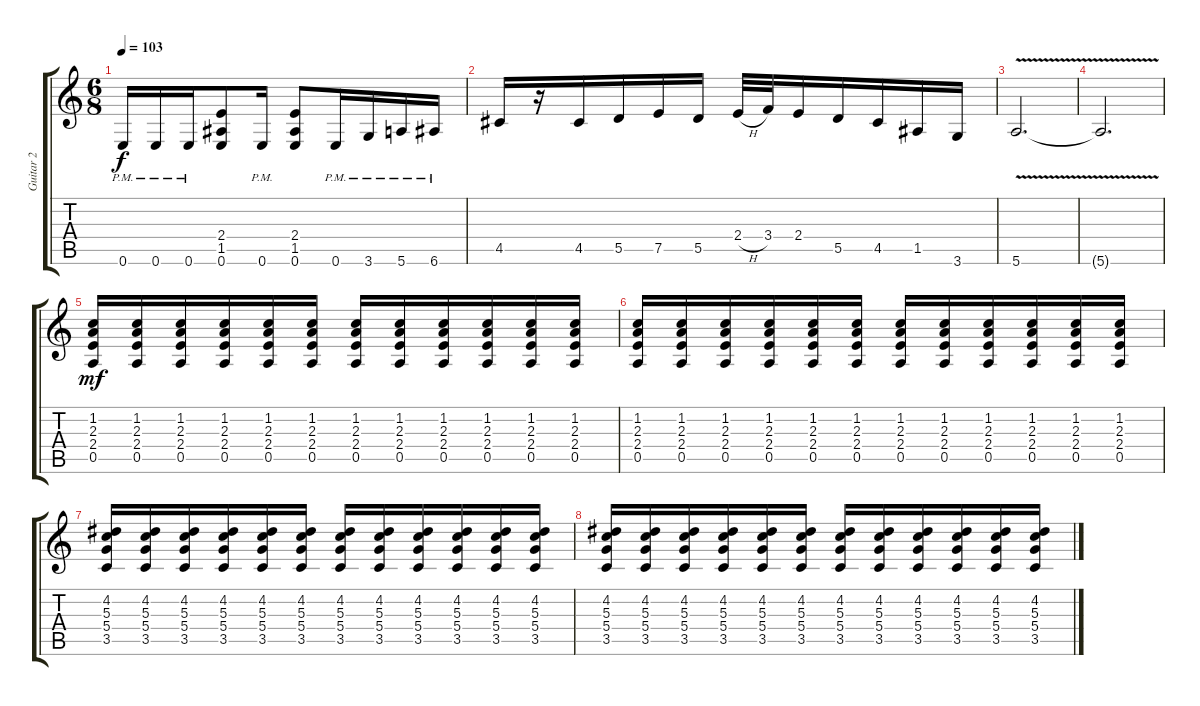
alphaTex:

\track ("Guitar 2" "Guitar 2") {instrument distortionguitar}
\staff {score tabs}
\tuning (E4 B3 G3 D3 A2 E2) {hide}
\ts (6 8)
\tempo 103
\clef g2
\ks c
0.6{pm}.16{dy f} 0.6{pm}.16 0.6{pm}.16 (2.4 1.5 0.6).8 0.6{pm}.16 (2.4 1.5 0.6).8 0.6{pm}.16 3.6{pm}.16 5.6{pm}.16 6.6{pm}.16 |
4.5.16 r.16 4.5.16 5.5.16 7.5.16 5.5.16 2.4{h}.32 3.4.32 2.4.16 5.5.16 4.5.16 1.5.16 3.6.16 |
5.6{v}.2{d} |
5.6{t}.2{d} |
(1.2 2.3 2.4 0.5).16{dy mf} (1.2 2.3 2.4 0.5).16 (1.2 2.3 2.4 0.5).16 (1.2 2.3 2.4 0.5).16 (1.2 2.3 2.4 0.5).16 (1.2 2.3 2.4 0.5).16 (1.2 2.3 2.4 0.5).16 (1.2 2.3 2.4 0.5).16 (1.2 2.3 2.4 0.5).16 (1.2 2.3 2.4 0.5).16 (1.2 2.3 2.4 0.5).16 (1.2 2.3 2.4 0.5).16 |
(1.2 2.3 2.4 0.5).16 (1.2 2.3 2.4 0.5).16 (1.2 2.3 2.4 0.5).16 (1.2 2.3 2.4 0.5).16 (1.2 2.3 2.4 0.5).16 (1.2 2.3 2.4 0.5).16 (1.2 2.3 2.4 0.5).16 (1.2 2.3 2.4 0.5).16 (1.2 2.3 2.4 0.5).16 (1.2 2.3 2.4 0.5).16 (1.2 2.3 2.4 0.5).16 (1.2 2.3 2.4 0.5).16 |
(4.2 5.3 5.4 3.5).16 (4.2 5.3 5.4 3.5).16 (4.2 5.3 5.4 3.5).16 (4.2 5.3 5.4 3.5).16 (4.2 5.3 5.4 3.5).16 (4.2 5.3 5.4 3.5).16 (4.2 5.3 5.4 3.5).16 (4.2 5.3 5.4 3.5).16 (4.2 5.3 5.4 3.5).16 (4.2 5.3 5.4 3.5).16 (4.2 5.3 5.4 3.5).16 (4.2 5.3 5.4 3.5).16 |
(4.2 5.3 5.4 3.5).16 (4.2 5.3 5.4 3.5).16 (4.2 5.3 5.4 3.5).16 (4.2 5.3 5.4 3.5).16 (4.2 5.3 5.4 3.5).16 (4.2 5.3 5.4 3.5).16 (4.2 5.3 5.4 3.5).16 (4.2 5.3 5.4 3.5).16 (4.2 5.3 5.4 3.5).16 (4.2 5.3 5.4 3.5).16 (4.2 5.3 5.4 3.5).16 (4.2 5.3 5.4 3.5).16
